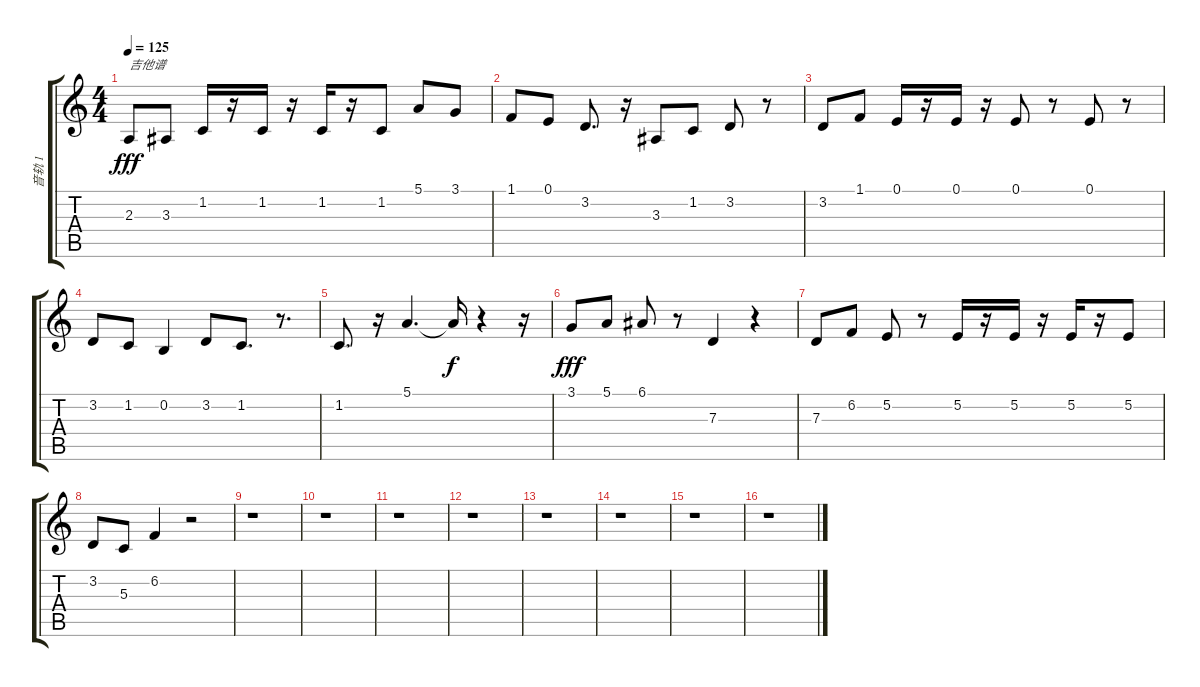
\track ("音轨 1" "音轨 1") {instrument musicbox}
\staff {score tabs}
\tuning (E4 B3 G3 D3 A2 E2) {hide}
\ts (4 4)
\tempo 125
\clef g2
\ks c
2.3.8{txt "吉他谱" dy fff instrument musicbox} 3.3.8 1.2.16 r.16 1.2.16 r.16 1.2.16 r.16 1.2.8 5.1.8 3.1.8 |
1.1.8 0.1.8 3.2.8{d} r.16 3.3.8 1.2.8 3.2.8 r.8 |
3.2.8 1.1.8 0.1.16 r.16 0.1.16 r.16 0.1.8 r.8 0.1.8 r.8 |
3.2.8 1.2.8 0.2.4 3.2.8 1.2.8{d} r.8{d} |
1.2.8{d} r.16 5.1.4{d} 5.1{t}.16{dy f} r.4 r.16 |
3.1.8{dy fff} 5.1.8 6.1.8 r.8 7.3.4 r.4 |
7.3.8 6.2.8 5.2.8 r.8 5.2.16 r.16 5.2.16 r.16 5.2.16 r.16 5.2.8 |
3.2.8 5.3.8 6.2.4 r.2 |
r.1 |
r.1 |
r.1 |
r.1 |
r.1 |
r.1 |
r.1 |
r.1
